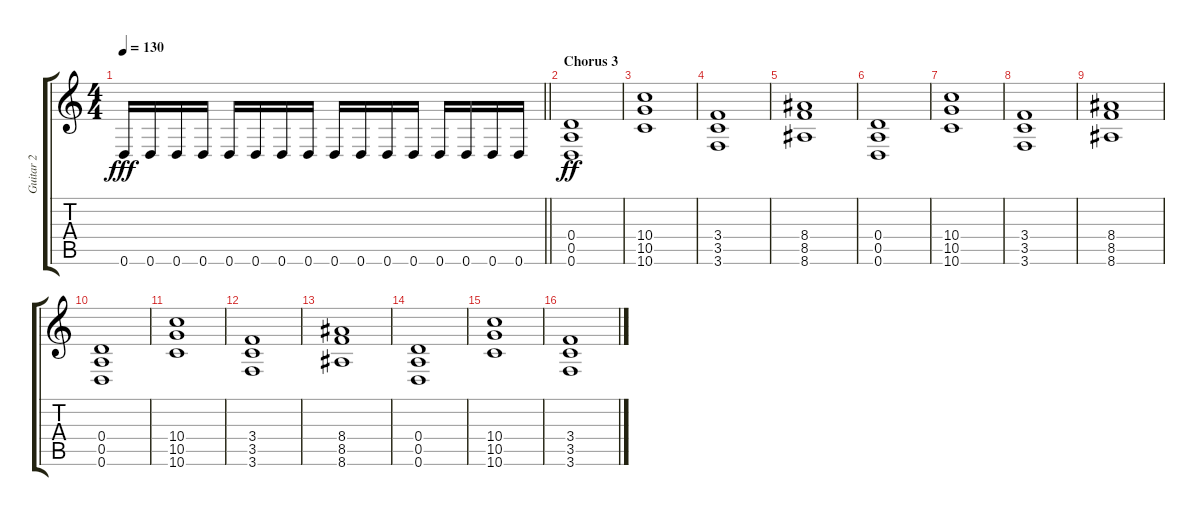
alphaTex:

\track ("Guitar 2" "Guitar 2") {instrument overdrivenguitar}
\staff {score tabs}
\tuning (E4 B3 G3 D3 A2 D2) {hide}
\ts (4 4)
\tempo 130
\clef g2
\barLineRight lightlight
\ks c
0.6.16{dy fff} 0.6.16 0.6.16 0.6.16 0.6.16 0.6.16 0.6.16 0.6.16 0.6.16 0.6.16 0.6.16 0.6.16 0.6.16 0.6.16 0.6.16 0.6.16 |
\section ("" "Chorus 3")
(0.4 0.5 0.6).1{dy ff} |
(10.4 10.5 10.6).1 |
(3.4 3.5 3.6).1 |
(8.4 8.5 8.6).1 |
(0.4 0.5 0.6).1 |
(10.4 10.5 10.6).1 |
(3.4 3.5 3.6).1 |
(8.4 8.5 8.6).1 |
(0.4 0.5 0.6).1 |
(10.4 10.5 10.6).1 |
(3.4 3.5 3.6).1 |
(8.4 8.5 8.6).1 |
(0.4 0.5 0.6).1 |
(10.4 10.5 10.6).1 |
(3.4 3.5 3.6).1
